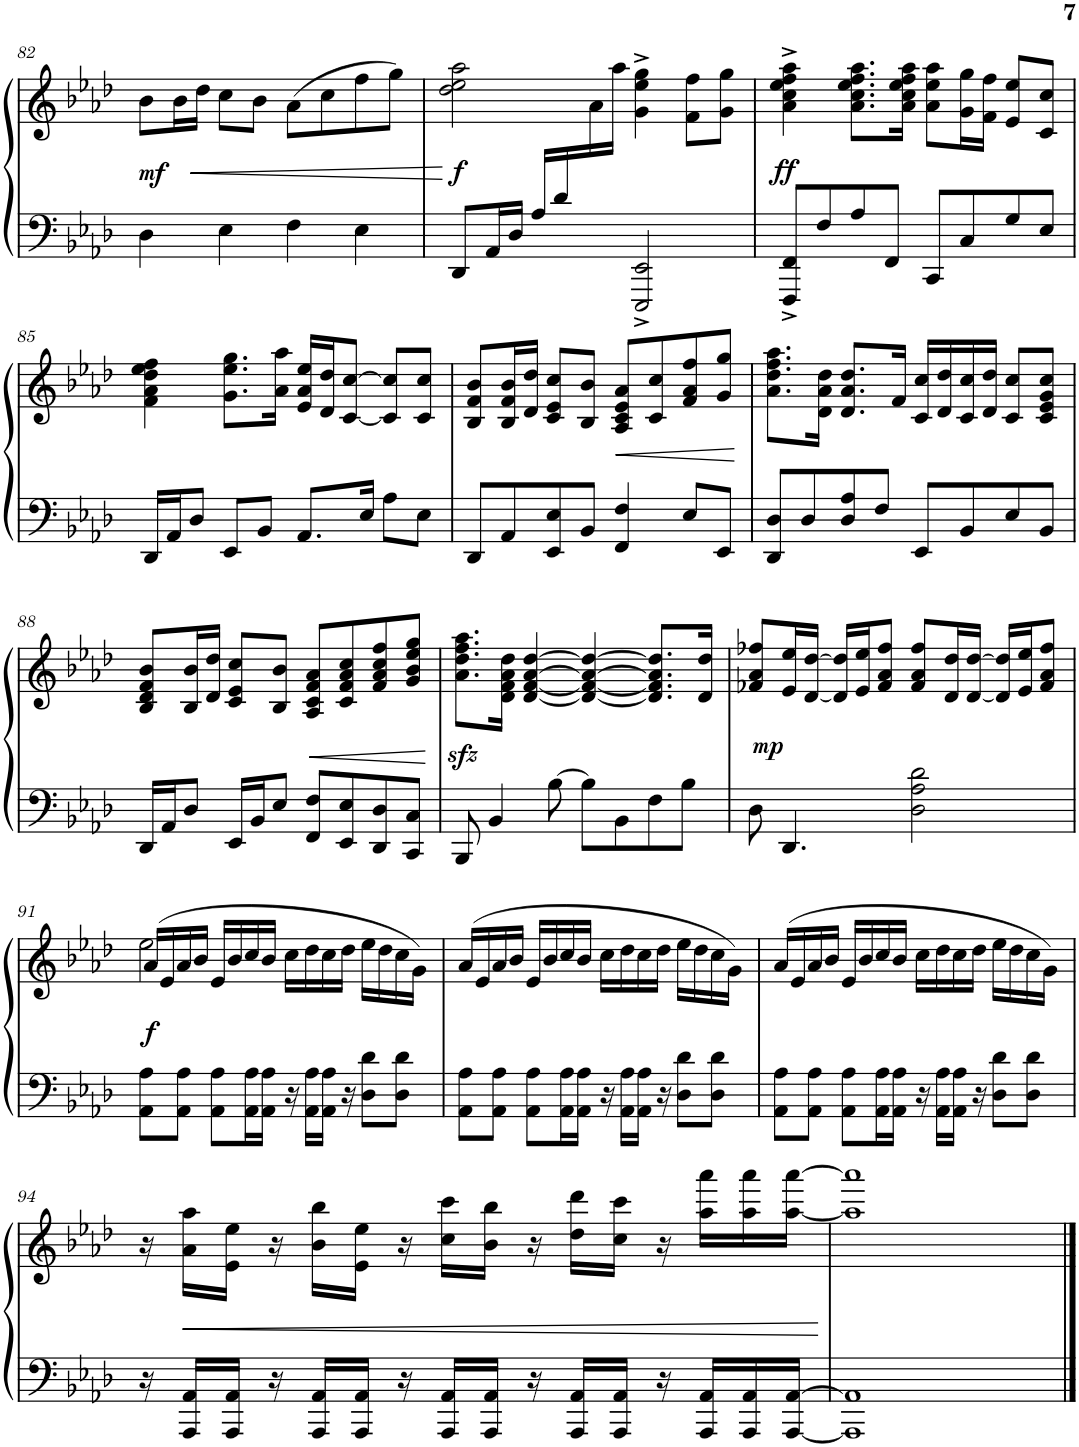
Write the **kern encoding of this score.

**kern	**kern	**dynam
*part1	*part1	*part1
*staff2	*staff1	*staff1/2
*I"Piano	*	*
*I'Pno.	*	*
!!LO:PB:g=z
*clefF4	*clefG2	*
*k[b-e-a-d-]	*k[b-e-a-d-]	*
*M4/4	*M4/4	*
*met(c)	*met(c)	*
=82	=82	=82
!	!	!LO:DY:b
4D-\	8b-\L	mf
.	16b-\L	.
!	!	!LO:HP:b
.	16dd-\JJ	<
4E-\	8cc\L	.
.	8b-\J	.
4F\	(8a-\L	.
.	8cc\	.
4E-\	8ff\	.
.	8gg\J)	.
.	.	[
=83	=83	=83
*	*^	*
!	!	!	!LO:DY:b
8DD-/L	2dd-\ 2ee-\ 2aa-\	4.ryy	f
16AA-/L	.	.	.
16D-/JJ	.	.	.
16A-/LL	.	.	.
16d-/	.	.	.
8ryy	.	16a-\	.
.	.	16aa-\JJ	.
2EEE-/^ 2EE-/^	4g\^ 4ee-\^ 4gg\^	2ryy	.
.	8f\ 8ff\L	.	.
.	8g\ 8gg\J	.	.
*	*v	*v	*
=84	=84	=84
!	!	!LO:DY:b
8FFF/^ 8FF/^L	4a-\^ 4cc\^ 4ee-\^ 4ff\^ 4aa-\^	ff
8F/	.	.
8A-/	8.a-\ 8.cc\ 8.ee-\ 8.ff\ 8.aa-\L	.
8FF/J	.	.
.	16a-\ 16cc\ 16ee-\ 16ff\ 16aa-\Jk	.
8CC/L	8a-\ 8ee-\ 8aa-\L	.
8C/	16g\ 16gg\L	.
.	16f\ 16ff\JJ	.
8G/	8e-/ 8ee-/L	.
8E-/J	8c/ 8cc/J	.
!!LO:LB:g=z
=85	=85	=85
16DD-/LL	4f\ 4a-\ 4dd-\ 4ee-\ 4ff\	.
16AA-/J	.	.
8D-/J	.	.
8EE-/L	8.g\ 8.ee-\ 8.gg\L	.
8BB-/J	.	.
.	16a-\ 16aa-\Jk	.
8.AA-/L	16e-/ 16a-/ 16ee-/LL	.
.	16d-/ 16dd-/J	.
.	[8c/ [8cc/J	.
16E-/Jk	.	.
8A-\L	8c/] 8cc/]L	.
8E-\J	8c/ 8cc/J	.
=86	=86	=86
8DD-/L	8B-/ 8f/ 8b-/L	.
8AA-/	16B-/ 16f/ 16b-/L	.
.	16d-/ 16dd-/JJ	.
8EE-/ 8E-/	8c/ 8e-/ 8cc/L	.
8BB-/J	8B-/ 8b-/J	.
!	!	!LO:HP:b
4FF/ 4F/	8A-/ 8c/ 8e-/ 8a-/L	<
.	8c/ 8cc/	.
8E-/L	8f/ 8a-/ 8ff/	.
8EE-/J	8g/ 8gg/J	.
.	.	[
=87	=87	=87
8DD-/ 8D-/L	8.a-\ 8.dd-\ 8.ff\ 8.aa-\L	.
8D-/	.	.
.	16d-\ 16a-\ 16dd-\Jk	.
8D-/ 8A-/	8.d-/ 8.a-/ 8.dd-/L	.
8F/J	.	.
.	16f/Jk	.
8EE-/L	16c/ 16cc/LL	.
.	16d-/ 16dd-/	.
8BB-/	16c/ 16cc/	.
.	16d-/ 16dd-/JJ	.
8E-/	8c/ 8cc/L	.
8BB-/J	8c/ 8e-/ 8g/ 8cc/J	.
!!LO:LB:g=z
=88	=88	=88
16DD-/LL	8B-/ 8d-/ 8f/ 8b-/L	.
16AA-/J	.	.
8D-/J	16B-/ 16b-/L	.
.	16d-/ 16dd-/JJ	.
16EE-/LL	8c/ 8e-/ 8cc/L	.
16BB-/J	.	.
8E-/J	8B-/ 8b-/J	.
!	!	!LO:HP:b
8FF/ 8F/L	8A-/ 8c/ 8f/ 8a-/L	<
8EE-/ 8E-/	8c/ 8f/ 8a-/ 8cc/	.
8DD-/ 8D-/	8f/ 8a-/ 8cc/ 8ff/	.
8CC/ 8C/J	8g/ 8b-/ 8ee-/ 8gg/J	.
.	.	[
=89	=89	=89
8BBB-/	8.a-\zz< 8.dd-\zz< 8.ff\zz< 8.aa-\zz<L	.
4BB-/	.	.
.	16d-\ 16f\ 16a-\ 16dd-\Jk	.
.	[4d-/ [4f/ [4a-/ [4dd-/	.
[8B-\	.	.
8B-\L]	4d-/_ 4f/_ 4a-/_ 4dd-/_	.
8BB-\	.	.
8F\	8.d-/] 8.f/] 8.a-/] 8.dd-/]L	.
8B-\J	.	.
.	16d-/ 16dd-/Jk	.
=90	=90	=90
8D-\	8f-X/ 8a-/ 8ff-X/L	.
!	!	!LO:DY:b
4.DD-/	16e-/ 16ee-/L	mp
.	[16d-/ [16dd-/JJ	.
.	16d-/] 16dd-/]LL	.
.	16e-/ 16ee-/J	.
.	8f-/ 8a-/ 8ff-/J	.
2D-\ 2A-\ 2d-\	8f-/ 8a-/ 8ff-/L	.
.	16d-/ 16dd-/L	.
.	[16d-/ [16dd-/JJ	.
.	16d-/] 16dd-/]LL	.
.	16e-/ 16ee-/J	.
.	8f-/ 8a-/ 8ff-/J	.
!!LO:LB:g=z
=91	=91	=91
*	*^	*
8AA-\ 8A-\L	(16a-/LL	2ee-\	.
!	!	!	!LO:DY:b
.	16e-/	.	f
8AA-\ 8A-\J	16a-/	.	.
.	16b-/JJ	.	.
8AA-\ 8A-\L	16e-/LL	.	.
.	16b-/	.	.
16AA-\ 16A-\L	16cc/	.	.
16AA-\ 16A-\JJ	16b-/JJ	.	.
16r	16cc\LL	2ryy	.
16AA-\ 16A-\LL	16dd-\	.	.
16AA-\ 16A-\JJ	16cc\	.	.
16r	16dd-\JJ	.	.
8D-\ 8d-\L	16ee-\LL	.	.
.	16dd-\	.	.
8D-\ 8d-\J	16cc\	.	.
.	16g\JJ)	.	.
*	*v	*v	*
=92	=92	=92
8AA-\ 8A-\L	(16a-/LL	.
.	16e-/	.
8AA-\ 8A-\J	16a-/	.
.	16b-/JJ	.
8AA-\ 8A-\L	16e-/LL	.
.	16b-/	.
16AA-\ 16A-\L	16cc/	.
16AA-\ 16A-\JJ	16b-/JJ	.
16r	16cc\LL	.
16AA-\ 16A-\LL	16dd-\	.
16AA-\ 16A-\JJ	16cc\	.
16r	16dd-\JJ	.
8D-\ 8d-\L	16ee-\LL	.
.	16dd-\	.
8D-\ 8d-\J	16cc\	.
.	16g\JJ)	.
=93	=93	=93
8AA-\ 8A-\L	(16a-/LL	.
.	16e-/	.
8AA-\ 8A-\J	16a-/	.
.	16b-/JJ	.
8AA-\ 8A-\L	16e-/LL	.
.	16b-/	.
16AA-\ 16A-\L	16cc/	.
16AA-\ 16A-\JJ	16b-/JJ	.
16r	16cc\LL	.
16AA-\ 16A-\LL	16dd-\	.
16AA-\ 16A-\JJ	16cc\	.
16r	16dd-\JJ	.
8D-\ 8d-\L	16ee-\LL	.
.	16dd-\	.
8D-\ 8d-\J	16cc\	.
.	16g\JJ)	.
!!LO:LB:g=z
=94	=94	=94
16r	16r	.
!	!	!LO:HP:b
16AAA-/ 16AA-/LL	16a-\ 16aa-\LL	<
16AAA-/ 16AA-/JJ	16e-\ 16ee-\JJ	.
16r	16r	.
16AAA-/ 16AA-/LL	16b-\ 16bb-\LL	.
16AAA-/ 16AA-/JJ	16e-\ 16ee-\JJ	.
16r	16r	.
16AAA-/ 16AA-/LL	16cc\ 16ccc\LL	.
16AAA-/ 16AA-/JJ	16b-\ 16bb-\JJ	.
16r	16r	.
16AAA-/ 16AA-/LL	16dd-\ 16ddd-\LL	.
16AAA-/ 16AA-/JJ	16cc\ 16ccc\JJ	.
16r	16r	.
16AAA-/ 16AA-/LL	16aa-\ 16aaa-\LL	.
16AAA-/ 16AA-/	16aa-\ 16aaa-\	.
[16AAA-/ [16AA-/JJ	[16aa-\ [16aaa-\JJ	.
.	.	[
=95	=95	=95
1AAA-] 1AA-]	1aa-] 1aaa-]	.
==	==	==
*-	*-	*-
